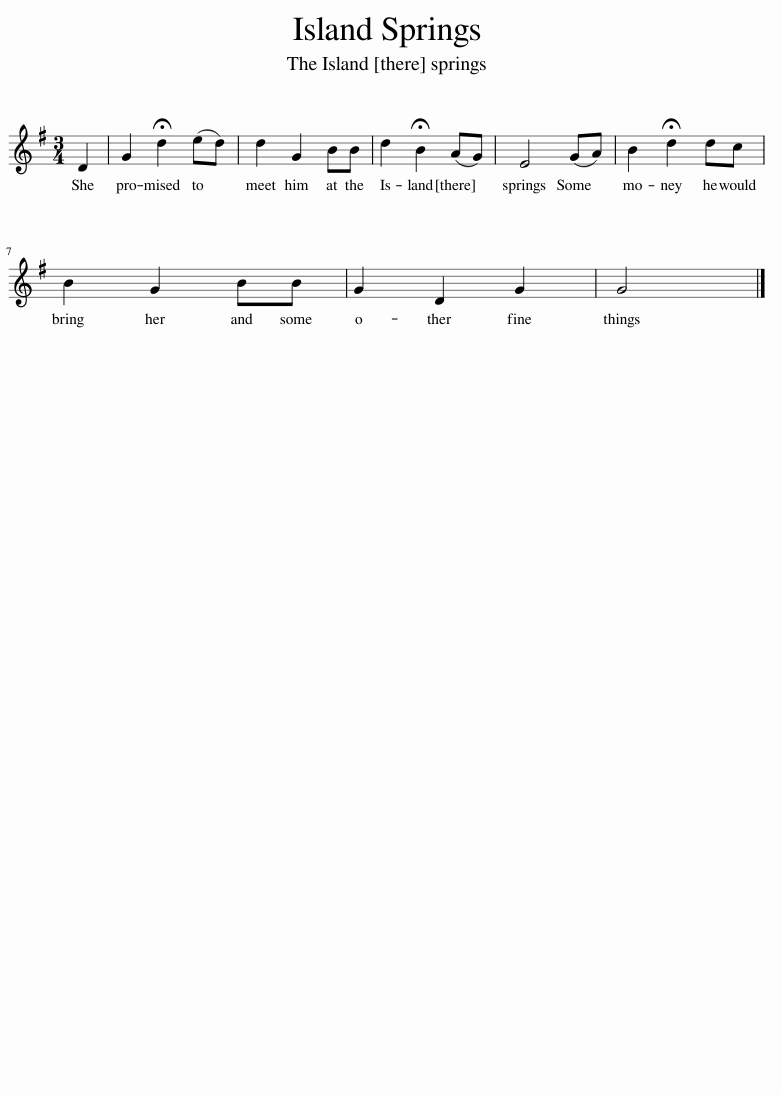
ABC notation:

X:1
L:1/8
M:3/4
I:linebreak $
K:G
V:1 treble
V:1
 D2 | G2 !fermata!d2 (ed) | d2 G2 BB | d2 !fermata!B2 (AG) | E4 (GA) | %5
 B2 !fermata!d2 dc |$ B2 G2 BB | G2 D2 G2 | G4 |] %9
